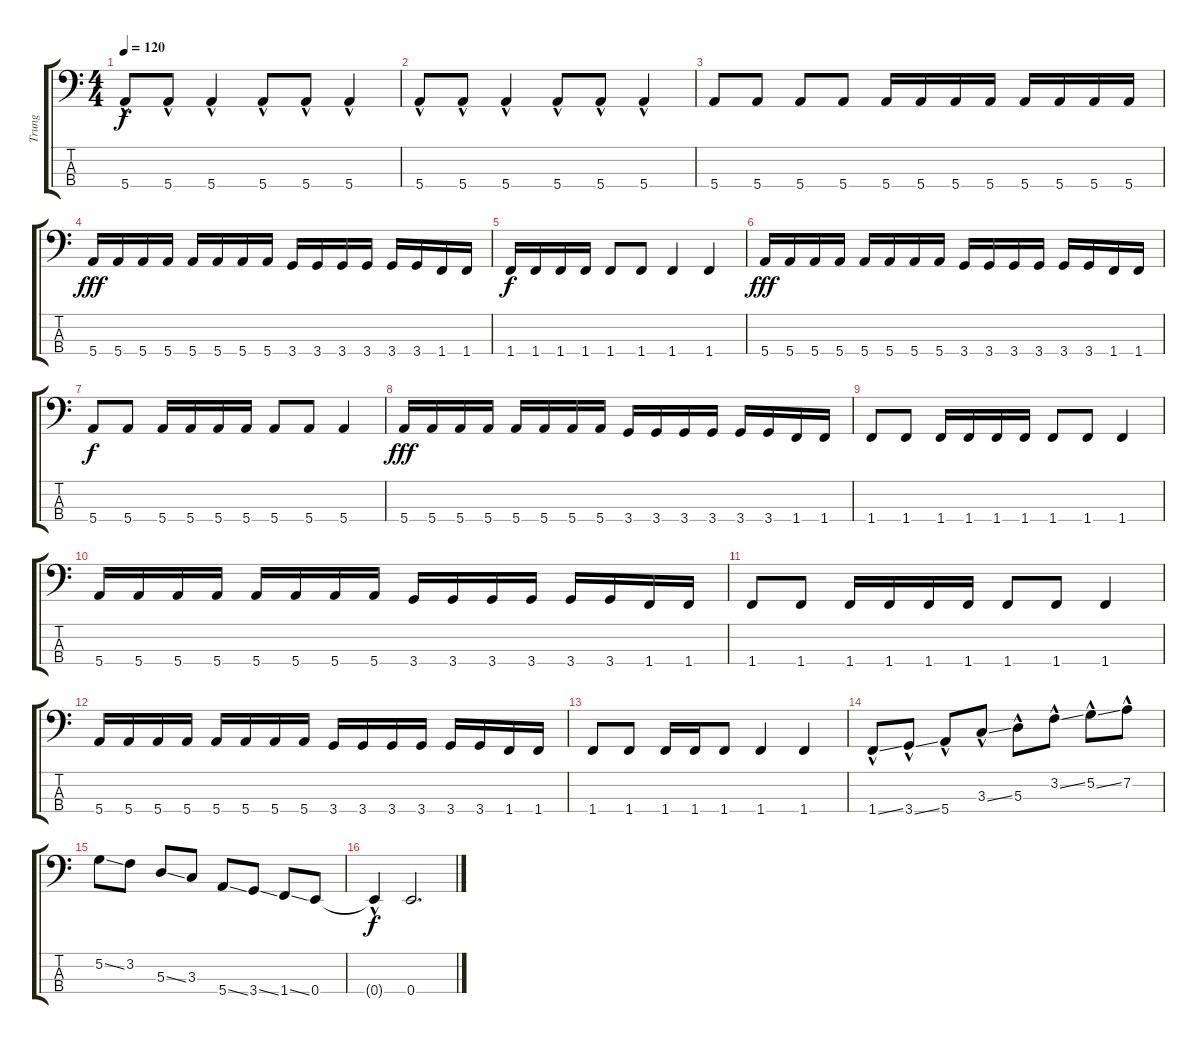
\track ("Trung" "Trung") {instrument electricbassfinger}
\staff {score tabs}
\tuning (G2 D2 A1 E1) {hide}
\ts (4 4)
\tempo 120
\clef f4
\ks c
5.4{hac}.8{dy f} 5.4{hac}.8 5.4{hac}.4 5.4{hac}.8 5.4{hac}.8 5.4{hac}.4 |
5.4{hac}.8 5.4{hac}.8 5.4{hac}.4 5.4{hac}.8 5.4{hac}.8 5.4{hac}.4 |
5.4.8 5.4.8 5.4.8 5.4.8 5.4.16 5.4.16 5.4.16 5.4.16 5.4.16 5.4.16 5.4.16 5.4.16 |
5.4.16{dy fff} 5.4.16 5.4.16 5.4.16 5.4.16 5.4.16 5.4.16 5.4.16 3.4.16 3.4.16 3.4.16 3.4.16 3.4.16 3.4.16 1.4.16 1.4.16 |
1.4.16{dy f} 1.4.16 1.4.16 1.4.16 1.4.8 1.4.8 1.4.4 1.4.4 |
5.4.16{dy fff} 5.4.16 5.4.16 5.4.16 5.4.16 5.4.16 5.4.16 5.4.16 3.4.16 3.4.16 3.4.16 3.4.16 3.4.16 3.4.16 1.4.16 1.4.16 |
5.4.8{dy f} 5.4.8 5.4.16 5.4.16 5.4.16 5.4.16 5.4.8 5.4.8 5.4.4 |
5.4.16{dy fff} 5.4.16 5.4.16 5.4.16 5.4.16 5.4.16 5.4.16 5.4.16 3.4.16 3.4.16 3.4.16 3.4.16 3.4.16 3.4.16 1.4.16 1.4.16 |
1.4.8 1.4.8 1.4.16 1.4.16 1.4.16 1.4.16 1.4.8 1.4.8 1.4.4 |
5.4.16 5.4.16 5.4.16 5.4.16 5.4.16 5.4.16 5.4.16 5.4.16 3.4.16 3.4.16 3.4.16 3.4.16 3.4.16 3.4.16 1.4.16 1.4.16 |
1.4.8 1.4.8 1.4.16 1.4.16 1.4.16 1.4.16 1.4.8 1.4.8 1.4.4 |
5.4.16 5.4.16 5.4.16 5.4.16 5.4.16 5.4.16 5.4.16 5.4.16 3.4.16 3.4.16 3.4.16 3.4.16 3.4.16 3.4.16 1.4.16 1.4.16 |
1.4.8 1.4.8 1.4.16 1.4.16 1.4.8 1.4.4 1.4.4 |
1.4{ss hac}.8 3.4{ss hac}.8 5.4{hac}.8 3.3{ss hac}.8 5.3{hac}.8 3.2{ss hac}.8 5.2{ss hac}.8 7.2{hac}.8 |
5.2{ss}.8 3.2.8 5.3{ss}.8 3.3.8 5.4{ss}.8 3.4{ss}.8 1.4{ss}.8 0.4.8 |
0.4{hac t}.4{dy f} 0.4.2{d}
